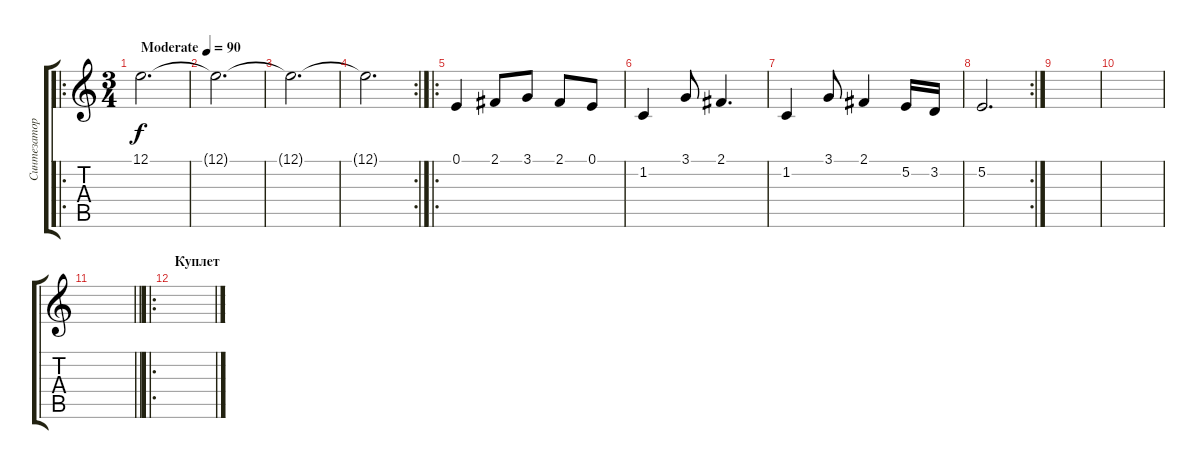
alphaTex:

\track ("Синтезатор 1" "Синтезатор") {instrument stringensemble1}
\staff {score tabs}
\tuning (E4 B3 G3 D3 A2 E2) {hide}
\ro
\ts (3 4)
\tempo (90 "Moderate")
\clef g2
\ks c
12.1.2{d dy f volume 8 instrument stringensemble1} |
12.1{t}.2{d} |
12.1{t}.2{d} |
\rc 2
12.1{t}.2{d} |
\ro
0.1.4{volume 12} 2.1.8 3.1.8 2.1.8 0.1.8 |
1.2.4 3.1.8 2.1.4{d} |
1.2.4 3.1.8 2.1.4 5.2.16 3.2.16 |
\rc 2
5.2.2{d} |
|
|
\barLineRight lightlight
|
\ro
\section ("" "Куплет")
